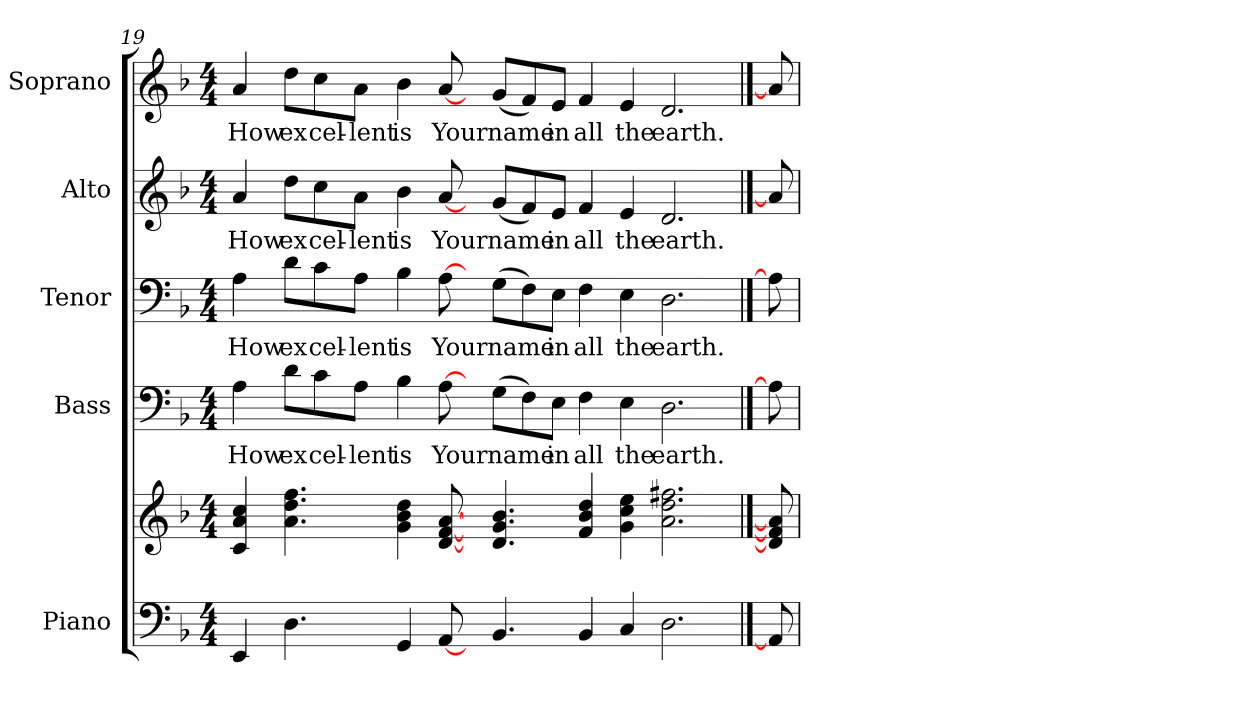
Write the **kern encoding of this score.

**kern	**kern	**kern	**text	**kern	**text	**kern	**text	**kern	**text
*part5	*part5	*part4	*part4	*part3	*part3	*part2	*part2	*part1	*part1
*staff6	*staff5	*staff4	*staff4	*staff3	*staff3	*staff2	*staff2	*staff1	*staff1
*I"Piano	*	*I"Bass	*	*I"Tenor	*	*I"Alto	*	*I"Soprano	*
*I'Pno.	*	*I'B.	*	*I'T.	*	*I'A.	*	*I'S.	*
!!LO:PB:g=z
*clefF4	*clefG2	*clefF4	*	*clefF4	*	*clefG2	*	*clefG2	*
*k[b-]	*k[b-]	*k[b-]	*	*k[b-]	*	*k[b-]	*	*k[b-]	*
*F:	*F:	*F:	*	*F:	*	*F:	*	*F:	*
*M4/4	*M4/4	*M4/4	*	*M4/4	*	*M4/4	*	*M4/4	*
=19	=19	=19	=19	=19	=19	=19	=19	=19	=19
!	!	!	!LO:LY:b:color=#000000	!	!	!	!	!	!
!	!	!	!	!	!LO:LY:b:color=#000000	!	!	!	!
!	!	!	!	!	!	!	!LO:LY:b:color=#000000	!	!
!	!	!	!	!	!	!	!	!	!LO:LY:b:color=#000000
4EEi/	4ci/ 4ai 4cci	4Ai\	How	4Ai\	How	4ai/	How	4ai/	How
!	!	!	!LO:LY:b:color=#000000	!	!	!	!	!	!
!	!	!	!	!	!LO:LY:b:color=#000000	!	!	!	!
!	!	!	!	!	!	!	!LO:LY:b:color=#000000	!	!
!	!	!	!	!	!	!	!	!	!LO:LY:b:color=#000000
4.Di\	4.ai\ 4.ddi 4.ffi	8di\L	ex	8di\L	ex	8ddi\L	ex	8ddi\L	ex
!	!	!	!LO:LY:b:color=#000000	!	!	!	!	!	!
!	!	!	!	!	!LO:LY:b:color=#000000	!	!	!	!
!	!	!	!	!	!	!	!LO:LY:b:color=#000000	!	!
!	!	!	!	!	!	!	!	!	!LO:LY:b:color=#000000
.	.	8ci\	cel-	8ci\	cel-	8cci\	cel-	8cci\	cel-
!	!	!	!LO:LY:b:color=#000000	!	!	!	!	!	!
!	!	!	!	!	!LO:LY:b:color=#000000	!	!	!	!
!	!	!	!	!	!	!	!LO:LY:b:color=#000000	!	!
!	!	!	!	!	!	!	!	!	!LO:LY:b:color=#000000
.	.	8Ai\J	-lent	8Ai\J	-lent	8ai\J	-lent	8ai\J	-lent
!	!	!	!LO:LY:b:color=#000000	!	!	!	!	!	!
!	!	!	!	!	!LO:LY:b:color=#000000	!	!	!	!
!	!	!	!	!	!	!	!LO:LY:b:color=#000000	!	!
!	!	!	!	!	!	!	!	!	!LO:LY:b:color=#000000
4GGi/	4gi\ 4b-i 4ddi	4B-i\	is	4B-i\	is	4b-i\	is	4b-i\	is
!	!	!	!LO:LY:b:color=#000000	!	!	!	!	!	!
!	!	!	!	!	!LO:LY:b:color=#000000	!	!	!	!
!	!	!	!	!	!	!	!LO:LY:b:color=#000000	!	!
!	!	!	!	!	!	!	!	!	!LO:LY:b:color=#000000
[8AAi/	[8di/ [8fi [8ai	[8Ai\	Your	[8Ai\	Your	[8ai/	Your	[8ai/	Your
8ryy	8ryy	8ryy	.	8ryy	.	8ryy	.	8ryy	.
!	!	!	!LO:LY:b:color=#000000	!	!	!	!	!	!
!	!	!	!	!	!LO:LY:b:color=#000000	!	!	!	!
!	!	!	!	!	!	!	!LO:LY:b:color=#000000	!	!
!	!	!	!	!	!	!	!	!	!LO:LY:b:color=#000000
4.BB-i/	4.di/ 4.gi 4.b-i	(8Gi\L	name	(8Gi\L	name	(8gi/L	name	(8gi/L	name
.	.	8Fi\)	.	8Fi\)	.	8fi/)	.	8fi/)	.
!	!	!	!LO:LY:b:color=#000000	!	!	!	!	!	!
!	!	!	!	!	!LO:LY:b:color=#000000	!	!	!	!
!	!	!	!	!	!	!	!LO:LY:b:color=#000000	!	!
!	!	!	!	!	!	!	!	!	!LO:LY:b:color=#000000
.	.	8Ei\J	in	8Ei\J	in	8ei/J	in	8ei/J	in
!	!	!	!LO:LY:b:color=#000000	!	!	!	!	!	!
!	!	!	!	!	!LO:LY:b:color=#000000	!	!	!	!
!	!	!	!	!	!	!	!LO:LY:b:color=#000000	!	!
!	!	!	!	!	!	!	!	!	!LO:LY:b:color=#000000
4BB-i/	4fi/ 4b-i 4ddi	4Fi\	all	4Fi\	all	4fi/	all	4fi/	all
!	!	!	!LO:LY:b:color=#000000	!	!	!	!	!	!
!	!	!	!	!	!LO:LY:b:color=#000000	!	!	!	!
!	!	!	!	!	!	!	!LO:LY:b:color=#000000	!	!
!	!	!	!	!	!	!	!	!	!LO:LY:b:color=#000000
4Ci/	4gi\ 4cci 4eei	4Ei\	the	4Ei\	the	4ei/	the	4ei/	the
!	!	!	!LO:LY:b:color=#000000	!	!	!	!	!	!
!	!	!	!	!	!LO:LY:b:color=#000000	!	!	!	!
!	!	!	!	!	!	!	!LO:LY:b:color=#000000	!	!
!	!	!	!	!	!	!	!	!	!LO:LY:b:color=#000000
2.Di\	2.ai\ 2.ddi 2.ff#Xi	2.Di\	earth.	2.Di\	earth.	2.di/	earth.	2.di/	earth.
==20	==20	==20	==20	==20	==20	==20	==20	==20	==20
8AAi/]	8di/] 8fi] 8ai]	8Ai\]	.	8Ai\]	.	8ai/]	.	8ai/]	.
=	=	=	=	=	=	=	=	=	=
*-	*-	*-	*-	*-	*-	*-	*-	*-	*-
